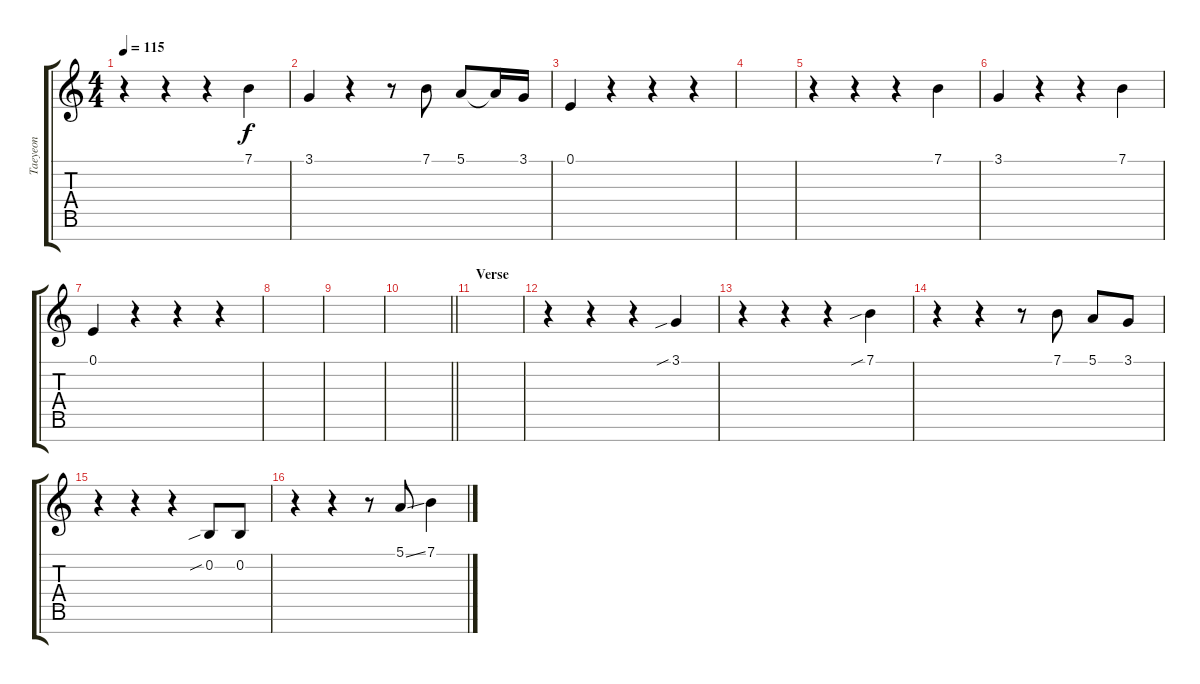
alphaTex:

\track ("Taeyeon" "Taeyeon") {instrument flute}
\staff {score tabs}
\tuning (E4 B3 G3 D3 A2 E2 B1) {hide}
\ts (4 4)
\tempo 115
\clef g2
\ks c
r.4{dy f} r.4 r.4 7.1.4 |
3.1.4 r.4 r.8 7.1.8 5.1.8 5.1{t}.16 3.1.16 |
0.1.4 r.4 r.4 r.4 |
|
r.4 r.4 r.4 7.1.4 |
3.1.4 r.4 r.4 7.1.4 |
0.1.4 r.4 r.4 r.4 |
|
|
\barLineRight lightlight
|
\section ("" "Verse")
|
r.4 r.4 r.4 3.1{sib}.4 |
r.4 r.4 r.4 7.1{sib}.4 |
r.4 r.4 r.8 7.1.8 5.1.8 3.1.8 |
r.4 r.4 r.4 0.2{sib}.8 0.2.8 |
r.4 r.4 r.8 5.1{ss}.8 7.1.4
